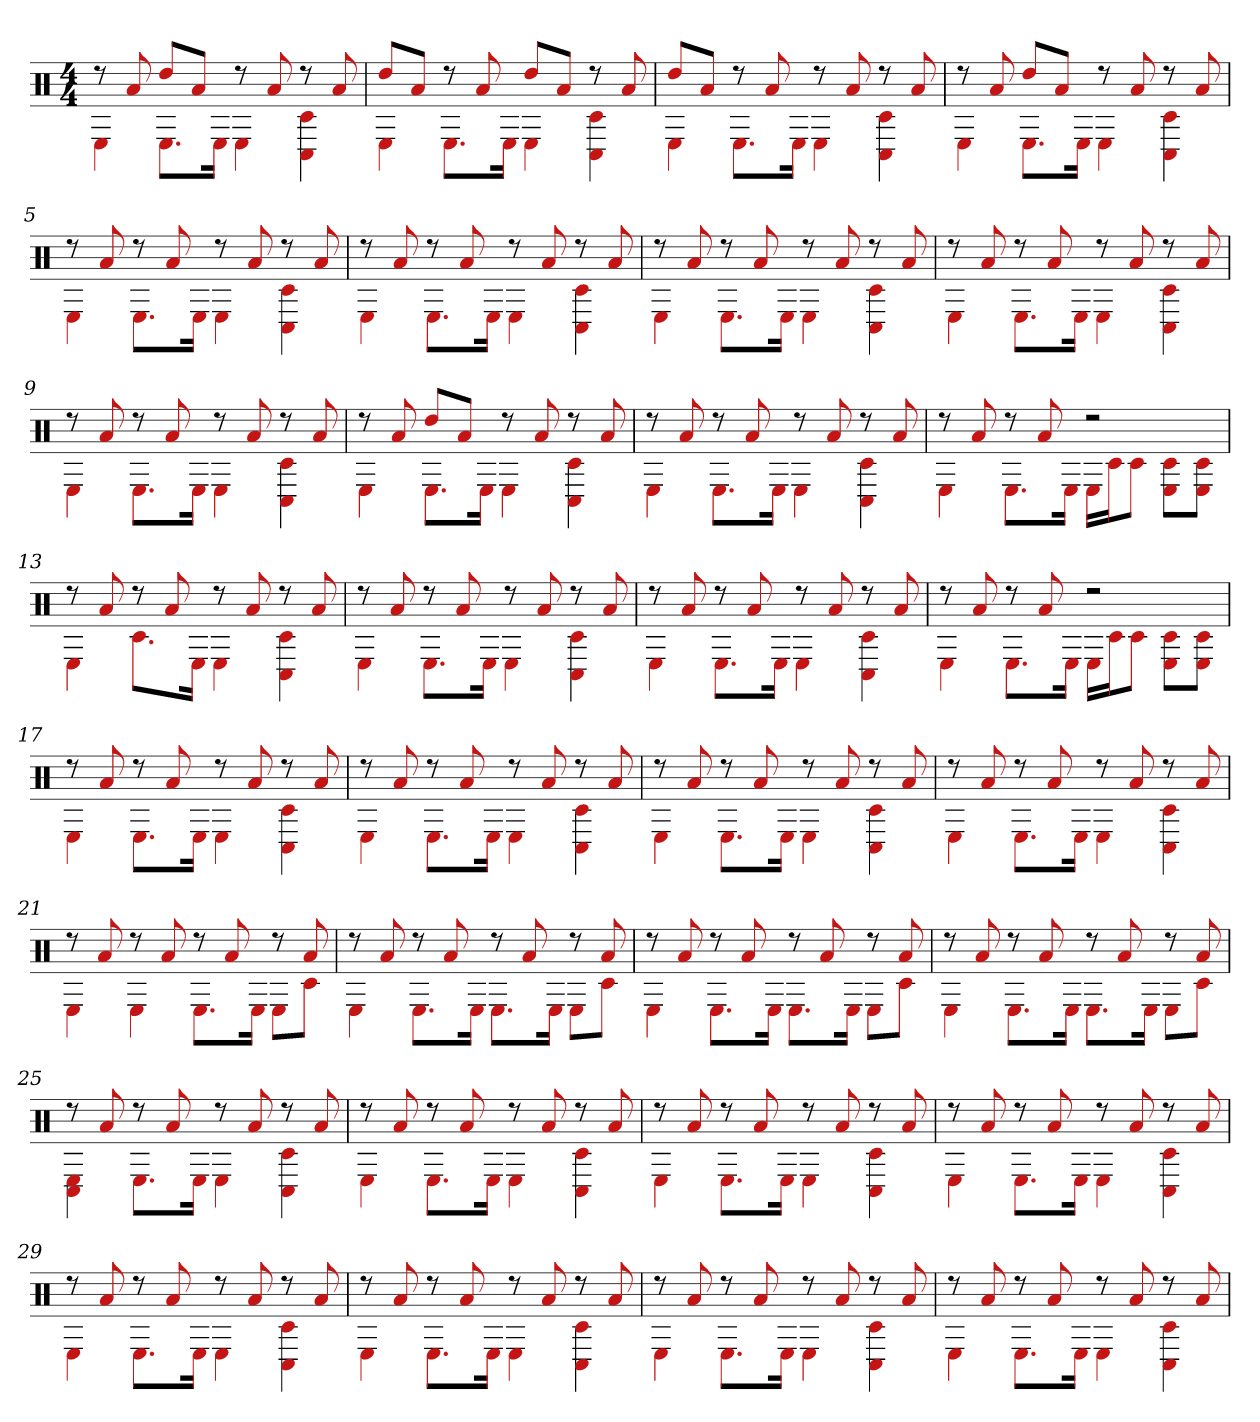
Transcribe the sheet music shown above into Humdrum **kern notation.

**kern
*part1
*staff1
*clefX
*k[]
*M4/4
=1
*^
8r	4E
8a	.
8ddL	8.EL
8aJ	.
.	16EJk
8r	4E
8a	.
8r	4C# 4c#
8a	.
=2	=2
8ddL	4E
8aJ	.
8r	8.EL
8a	.
.	16EJk
8ddL	4E
8aJ	.
8r	4C# 4c#
8a	.
=3	=3
8ddL	4E
8aJ	.
8r	8.EL
8a	.
.	16EJk
8r	4E
8a	.
8r	4C# 4c#
8a	.
=4	=4
8r	4E
8a	.
8ddL	8.EL
8aJ	.
.	16EJk
8r	4E
8a	.
8r	4C# 4c#
8a	.
=5	=5
8r	4E
8a	.
8r	8.EL
8a	.
.	16EJk
8r	4E
8a	.
8r	4C# 4c#
8a	.
=6	=6
8r	4E
8a	.
8r	8.EL
8a	.
.	16EJk
8r	4E
8a	.
8r	4c# 4C#
8a	.
=7	=7
8r	4E
8a	.
8r	8.EL
8a	.
.	16EJk
8r	4E
8a	.
8r	4C# 4c#
8a	.
=8	=8
8r	4E
8a	.
8r	8.EL
8a	.
.	16EJk
8r	4E
8a	.
8r	4C# 4c#
8a	.
=9	=9
8r	4E
8a	.
8r	8.EL
8a	.
.	16EJk
8r	4E
8a	.
8r	4C# 4c#
8a	.
=10	=10
8r	4E
8a	.
8ddL	8.EL
8aJ	.
.	16EJk
8r	4E
8a	.
8r	4C# 4c#
8a	.
=11	=11
8r	4E
8a	.
8r	8.EL
8a	.
.	16EJk
8r	4E
8a	.
8r	4C# 4c#
8a	.
=12	=12
8r	4E
8a	.
8r	8.EL
8a	.
.	16EJk
2r	16ELL
.	16c#J
.	8c#J
.	8E 8c#L
.	8E 8c#J
=13	=13
8r	4E
8a	.
8r	8.c#L
8a	.
.	16EJk
8r	4E
8a	.
8r	4C# 4c#
8a	.
=14	=14
8r	4E
8a	.
8r	8.EL
8a	.
.	16EJk
8r	4E
8a	.
8r	4C# 4c#
8a	.
=15	=15
8r	4E
8a	.
8r	8.EL
8a	.
.	16EJk
8r	4E
8a	.
8r	4c# 4C#
8a	.
=16	=16
8r	4E
8a	.
8r	8.EL
8a	.
.	16EJk
2r	16ELL
.	16c#J
.	8c#J
.	8E 8c#L
.	8E 8c#J
=17	=17
8r	4E
8a	.
8r	8.EL
8a	.
.	16EJk
8r	4E
8a	.
8r	4C# 4c#
8a	.
=18	=18
8r	4E
8a	.
8r	8.EL
8a	.
.	16EJk
8r	4E
8a	.
8r	4C# 4c#
8a	.
=19	=19
8r	4E
8a	.
8r	8.EL
8a	.
.	16EJk
8r	4E
8a	.
8r	4C# 4c#
8a	.
=20	=20
8r	4E
8a	.
8r	8.EL
8a	.
.	16EJk
8r	4E
8a	.
8r	4C# 4c#
8a	.
=21	=21
8r	4E
8a	.
8r	4E
8a	.
8r	8.EL
8a	.
.	16EJk
8r	8EL
8a	8c#J
=22	=22
8r	4E
8a	.
8r	8.EL
8a	.
.	16EJk
8r	8.EL
8a	.
.	16EJk
8r	8EL
8a	8c#J
=23	=23
8r	4E
8a	.
8r	8.EL
8a	.
.	16EJk
8r	8.EL
8a	.
.	16EJk
8r	8EL
8a	8c#J
=24	=24
8r	4E
8a	.
8r	8.EL
8a	.
.	16EJk
8r	8.EL
8a	.
.	16EJk
8r	8EL
8a	8c#J
=25	=25
8r	4C# 4E
8a	.
8r	8.EL
8a	.
.	16EJk
8r	4E
8a	.
8r	4C# 4c#
8a	.
=26	=26
8r	4E
8a	.
8r	8.EL
8a	.
.	16EJk
8r	4E
8a	.
8r	4C# 4c#
8a	.
=27	=27
8r	4E
8a	.
8r	8.EL
8a	.
.	16EJk
8r	4E
8a	.
8r	4C# 4c#
8a	.
=28	=28
8r	4E
8a	.
8r	8.EL
8a	.
.	16EJk
8r	4E
8a	.
8r	4C# 4c#
8a	.
=29	=29
8r	4E
8a	.
8r	8.EL
8a	.
.	16EJk
8r	4E
8a	.
8r	4C# 4c#
8a	.
=30	=30
8r	4E
8a	.
8r	8.EL
8a	.
.	16EJk
8r	4E
8a	.
8r	4C# 4c#
8a	.
=31	=31
8r	4E
8a	.
8r	8.EL
8a	.
.	16EJk
8r	4E
8a	.
8r	4c# 4C#
8a	.
=32	=32
8r	4E
8a	.
8r	8.EL
8a	.
.	16EJk
8r	4E
8a	.
8r	4C# 4c#
8a	.
*v	*v
=
*-
